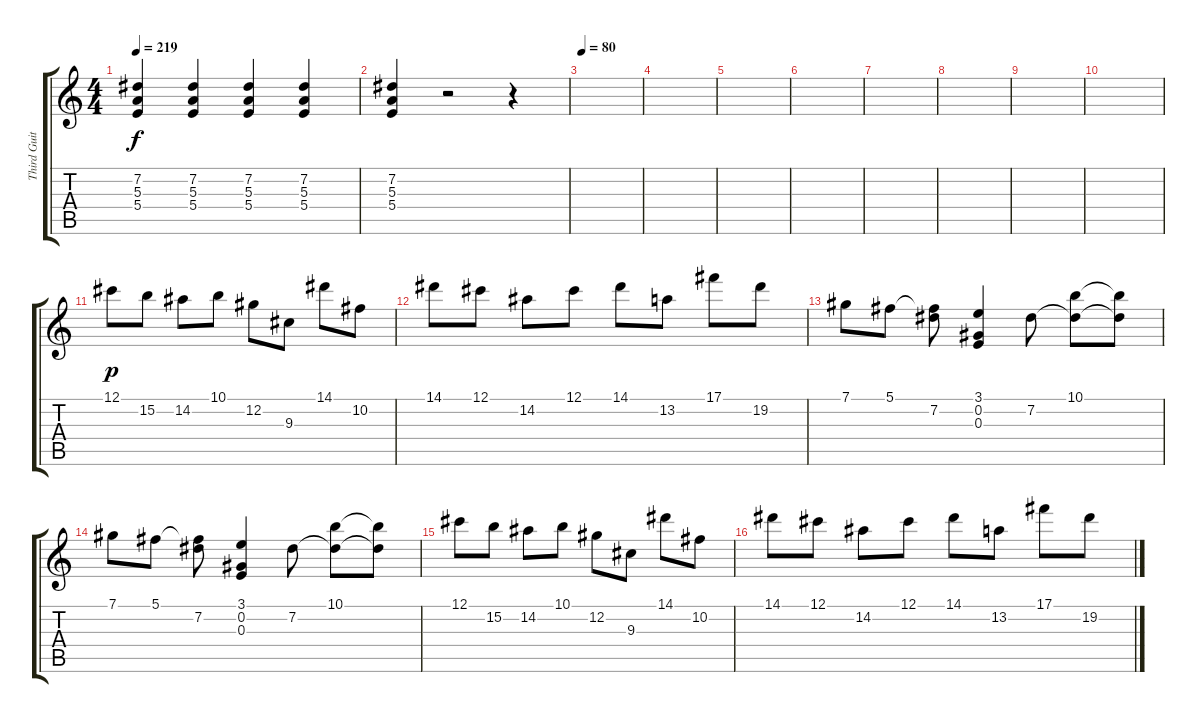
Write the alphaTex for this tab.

\track ("Third Guitar" "Third Guit") {instrument overdrivenguitar}
\staff {score tabs}
\tuning (Db4 Ab3 E3 B2 Gb2 B1) {hide}
\ts (4 4)
\tempo 219
\clef g2
\ks c
(7.2 5.3 5.4).4{dy f} (7.2 5.3 5.4).4 (7.2 5.3 5.4).4 (7.2 5.3 5.4).4 |
(7.2 5.3 5.4).4 r.2 r.4 |
\tempo 80
|
|
|
|
|
|
|
|
12.1.8{dy p} 15.2.8 14.2.8 10.1.8 12.2.8 9.3.8 14.1.8 10.2.8 |
14.1.8 12.1.8 14.2.8 12.1.8 14.1.8 13.2.8 17.1.8 19.2.8 |
7.1.8 5.1.8 (5.1{t} 7.2).8 (3.1 0.2 0.3).4 7.2.8 (10.1 7.2{t}).8 (10.1{t} 7.2{t}).8 |
7.1.8 5.1.8 (5.1{t} 7.2).8 (3.1 0.2 0.3).4 7.2.8 (10.1 7.2{t}).8 (10.1{t} 7.2{t}).8 |
12.1.8 15.2.8 14.2.8 10.1.8 12.2.8 9.3.8 14.1.8 10.2.8 |
14.1.8 12.1.8 14.2.8 12.1.8 14.1.8 13.2.8 17.1.8 19.2.8
